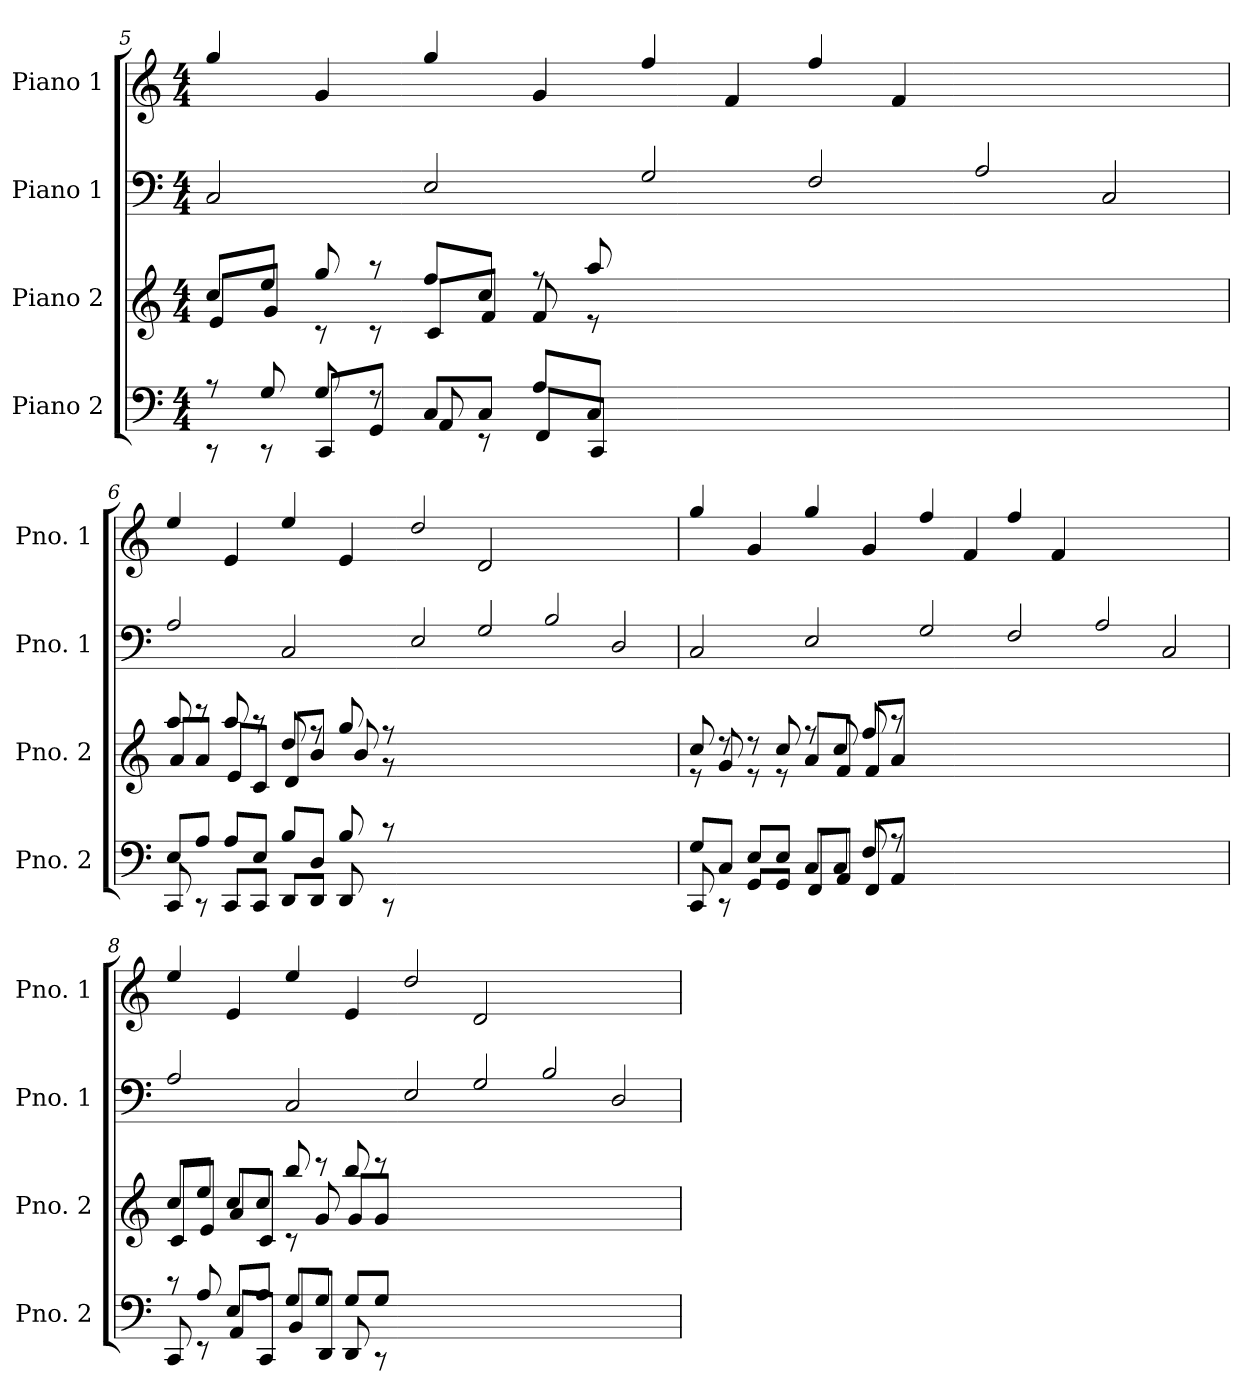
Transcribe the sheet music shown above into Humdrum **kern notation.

**kern	**kern	**kern	**kern
*part4	*part3	*part2	*part1
*staff4	*staff3	*staff2	*staff1
*I"Piano 2	*I"Piano 2	*I"Piano 1	*I"Piano 1
*I'Pno. 2	*I'Pno. 2	*I'Pno. 1	*I'Pno. 1
*clefF4	*clefG2	*clefF4	*clefG2
*k[]	*k[]	*k[]	*k[]
*M4/4	*M4/4	*M4/4	*M4/4
=5	=5	=5	=5
*^	*^	*	*
8r	8r	8cc/L	8e/L	2C/	4gg/
8G/	8r	8ee/J	8g/J	.	.
8G/	8CC/L	8gg/	8r	.	4g/
8r	8GG/J	8r	8r	.	.
8C/L	8AA/	8ff/L	8c/L	2E/	4gg/
8C/J	8r	8cc/J	8f/J	.	.
8A/L	8FF/L	8r	8f/	.	4g/
8C/J	8CC/J	8aa/	8r	.	.
0ryy	0ryy	0ryy	0ryy	2G/	4ff/
.	.	.	.	.	4f/
.	.	.	.	2F/	4ff/
.	.	.	.	.	4f/
.	.	.	.	2A/	1ryy
.	.	.	.	2C/	.
=6	=6	=6	=6	=6	=6
8E/L	8CC/	8aa/	8a/L	2A/	4ee/
8A/J	8r	8r	8a/J	.	.
8A/L	8CC/L	8aa/	8e/L	.	4e/
8E/J	8CC/J	8r	8c/J	.	.
8B/L	8DD/L	8dd/	8d/L	2C/	4ee/
8D/J	8DD/J	8r	8b/J	.	.
8B/	8DD/	8gg/	8b/	.	4e/
8r	8r	8r	8r	.	.
0ryy	0ryy	0ryy	0ryy	2E/	2dd/
.	.	.	.	2G/	2d/
.	.	.	.	2B/	1ryy
.	.	.	.	2D/	.
=7	=7	=7	=7	=7	=7
8G/L	8CC/	8cc/	8r	2C/	4gg/
8C/J	8r	8r	8g/	.	.
8E/L	8GG/L	8r	8r	.	4g/
8E/J	8GG/J	8cc/	8r	.	.
8C/L	8FF/L	8r	8a/L	2E/	4gg/
8C/J	8AA/J	8cc/	8f/J	.	.
8F/	8FF/L	8ff/	8f/L	.	4g/
8r	8AA/J	8r	8a/J	.	.
0ryy	0ryy	0ryy	0ryy	2G/	4ff/
.	.	.	.	.	4f/
.	.	.	.	2F/	4ff/
.	.	.	.	.	4f/
.	.	.	.	2A/	1ryy
.	.	.	.	2C/	.
=8	=8	=8	=8	=8	=8
8r	8CC/	8cc/L	8c/L	2A/	4ee/
8A/	8r	8ee/J	8e/J	.	.
8E/L	8AA/L	8cc/L	8a/L	.	4e/
8A/J	8CC/J	8cc/J	8c/J	.	.
8G/L	8BB/L	8bb/	8r	2C/	4ee/
8G/J	8DD/J	8r	8g/	.	.
8G/L	8DD/	8bb/	8g/L	.	4e/
8G/J	8r	8r	8g/J	.	.
0ryy	0ryy	0ryy	0ryy	2E/	2dd/
.	.	.	.	2G/	2d/
.	.	.	.	2B/	1ryy
.	.	.	.	2D/	.
*v	*v	*	*	*	*
*	*v	*v	*	*
=	=	=	=
*-	*-	*-	*-
